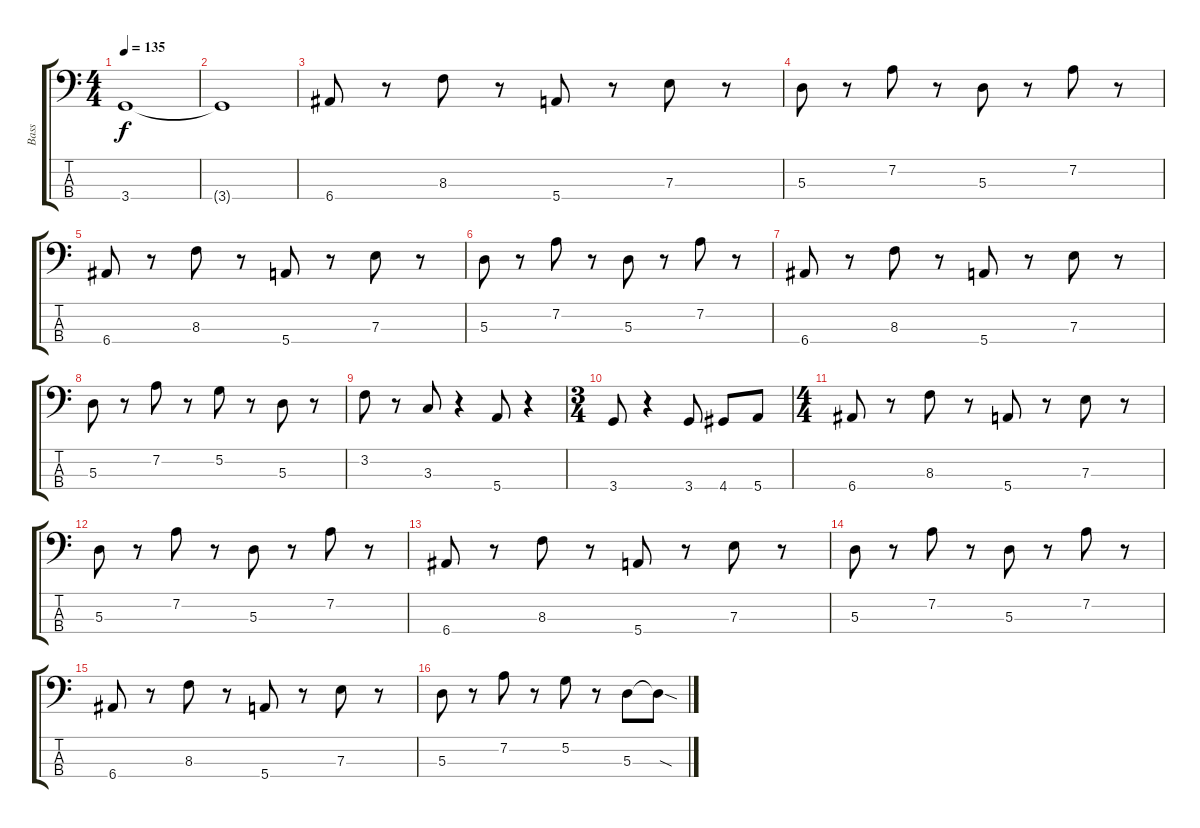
\track ("Bass" "Bass") {instrument electricbassfinger}
\staff {score tabs}
\tuning (G2 D2 A1 E1) {hide}
\ts (4 4)
\tempo 135
\clef f4
\ks c
3.4.1{dy f} |
3.4{t}.1 |
6.4.8 r.8 8.3.8 r.8 5.4.8 r.8 7.3.8 r.8 |
5.3.8 r.8 7.2.8 r.8 5.3.8 r.8 7.2.8 r.8 |
6.4.8 r.8 8.3.8 r.8 5.4.8 r.8 7.3.8 r.8 |
5.3.8 r.8 7.2.8 r.8 5.3.8 r.8 7.2.8 r.8 |
6.4.8 r.8 8.3.8 r.8 5.4.8 r.8 7.3.8 r.8 |
5.3.8 r.8 7.2.8 r.8 5.2.8 r.8 5.3.8 r.8 |
3.2.8 r.8 3.3.8 r.4 5.4.8 r.4 |
\ts (3 4)
3.4.8 r.4 3.4.8 4.4.8 5.4.8 |
\ts (4 4)
6.4.8 r.8 8.3.8 r.8 5.4.8 r.8 7.3.8 r.8 |
5.3.8 r.8 7.2.8 r.8 5.3.8 r.8 7.2.8 r.8 |
6.4.8 r.8 8.3.8 r.8 5.4.8 r.8 7.3.8 r.8 |
5.3.8 r.8 7.2.8 r.8 5.3.8 r.8 7.2.8 r.8 |
6.4.8 r.8 8.3.8 r.8 5.4.8 r.8 7.3.8 r.8 |
5.3.8 r.8 7.2.8 r.8 5.2.8 r.8 5.3.8 5.3{sod t}.8
